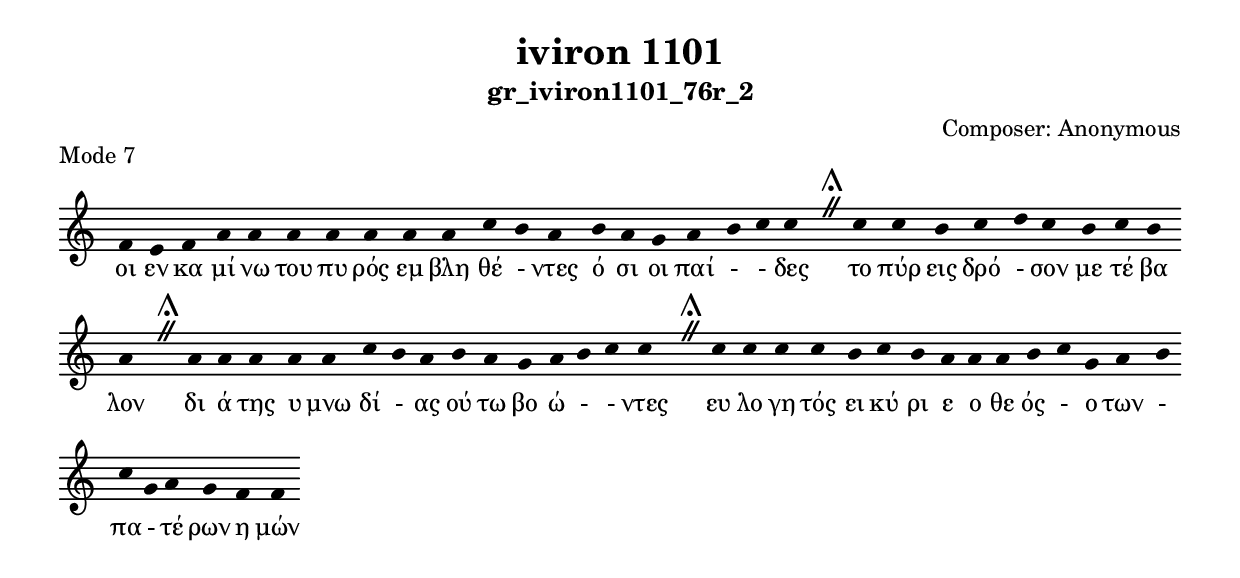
\include "gregorian.ly"

	\header {
 	  title = "iviron 1101"
	  subtitle = "gr_iviron1101_76r_2"
	  composer = "Composer: Αnonymous"
	  piece = "Mode 7"
	}

	chant = {
	  f'4 e'4 f'4 a'4 a'4 a'4 a'4 a'4 a'4 a'4 c''4 b'4 a'4 b'4 a'4 g'4 a'4 b'4 c''4 c''4 \divisioMaior
 c''4 c''4 b'4 c''4 d''4 c''4 b'4 c''4 b'4 a'4 \divisioMaior
 a'4 a'4 a'4 a'4 a'4 c''4 b'4 a'4 b'4 a'4 g'4 a'4 b'4 c''4 c''4 \divisioMaior
 c''4 c''4 c''4 c''4 b'4 c''4 b'4 a'4 a'4 a'4 b'4 c''4 g'4 a'4 b'4 c''4 g'4 a'4 g'4 f'4 f'4\finalis
	}

	verba = \lyricmode {οι εν κα μί νω του πυ ρός εμ βλη θέ - ντες ό σι οι παί -  - δες 
το πύρ εις δρό - σον με τέ βα λον 
δι ά της υ μνω δί - ας ού τω βο ώ -  - ντες 
ευ λο γη τός ει κύ ρι ε ο θε ός - ο των - πα - τέ ρων η μών 
	}


	\score {
	  \new Staff <<
	  \new Voice = "melody" \chant
	  \new Lyrics = "one" \lyricsto melody \verba
	  >>
	  \layout {
	    \context {
	      \Staff
	      \remove "Time_signature_engraver"
	      \remove "Bar_engraver"
	    }
	    \context {
	      \Voice
	      \remove "Stem_engraver"
	    }
	  }
	}